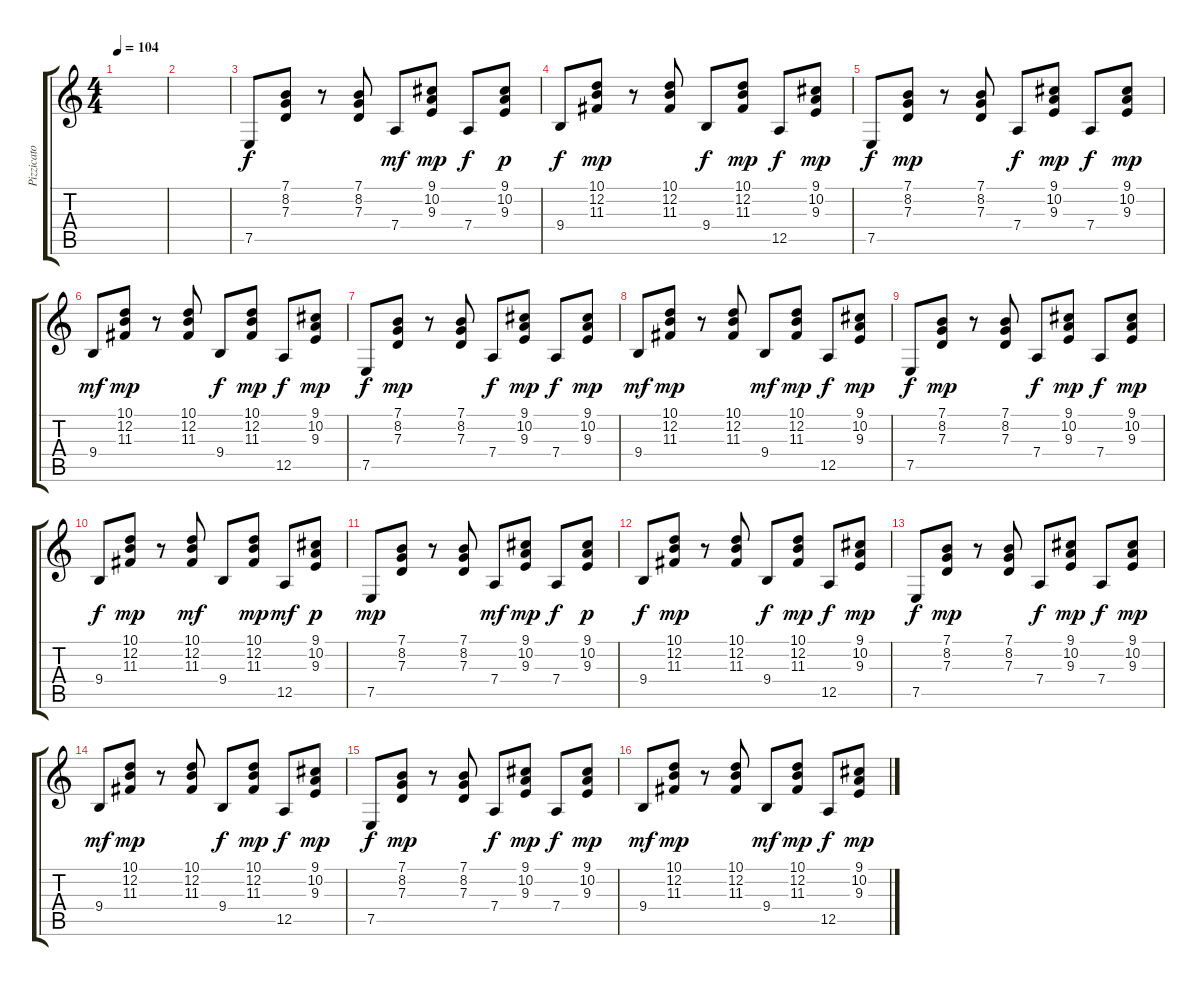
\track ("Pizzicato Strings" "Pizzicato ") {instrument pizzicatostrings}
\staff {score tabs}
\tuning (E4 B3 G3 D3 A2 E2) {hide}
\ts (4 4)
\tempo 104
\clef g2
\ks c
|
|
7.5.8 (7.1 8.2 7.3).8 r.8 (7.1 8.2 7.3).8 7.4.8{dy mf} (9.1 10.2 9.3).8{dy mp} 7.4.8{dy f} (9.1 10.2 9.3).8{dy p} |
9.4.8{dy f} (10.1 12.2 11.3).8{dy mp} r.8 (10.1 12.2 11.3).8 9.4.8{dy f} (10.1 12.2 11.3).8{dy mp} 12.5.8{dy f} (9.1 10.2 9.3).8{dy mp} |
7.5.8{dy f} (7.1 8.2 7.3).8{dy mp} r.8 (7.1 8.2 7.3).8 7.4.8{dy f} (9.1 10.2 9.3).8{dy mp} 7.4.8{dy f} (9.1 10.2 9.3).8{dy mp} |
9.4.8{dy mf} (10.1 12.2 11.3).8{dy mp} r.8 (10.1 12.2 11.3).8 9.4.8{dy f} (10.1 12.2 11.3).8{dy mp} 12.5.8{dy f} (9.1 10.2 9.3).8{dy mp} |
7.5.8{dy f} (7.1 8.2 7.3).8{dy mp} r.8 (7.1 8.2 7.3).8 7.4.8{dy f} (9.1 10.2 9.3).8{dy mp} 7.4.8{dy f} (9.1 10.2 9.3).8{dy mp} |
9.4.8{dy mf} (10.1 12.2 11.3).8{dy mp} r.8 (10.1 12.2 11.3).8 9.4.8{dy mf} (10.1 12.2 11.3).8{dy mp} 12.5.8{dy f} (9.1 10.2 9.3).8{dy mp} |
7.5.8{dy f} (7.1 8.2 7.3).8{dy mp} r.8 (7.1 8.2 7.3).8 7.4.8{dy f} (9.1 10.2 9.3).8{dy mp} 7.4.8{dy f} (9.1 10.2 9.3).8{dy mp} |
9.4.8{dy f} (10.1 12.2 11.3).8{dy mp} r.8 (10.1 12.2 11.3).8{dy mf} 9.4.8 (10.1 12.2 11.3).8{dy mp} 12.5.8{dy mf} (9.1 10.2 9.3).8{dy p} |
7.5.8{dy mp} (7.1 8.2 7.3).8 r.8 (7.1 8.2 7.3).8 7.4.8{dy mf} (9.1 10.2 9.3).8{dy mp} 7.4.8{dy f} (9.1 10.2 9.3).8{dy p} |
9.4.8{dy f} (10.1 12.2 11.3).8{dy mp} r.8 (10.1 12.2 11.3).8 9.4.8{dy f} (10.1 12.2 11.3).8{dy mp} 12.5.8{dy f} (9.1 10.2 9.3).8{dy mp} |
7.5.8{dy f} (7.1 8.2 7.3).8{dy mp} r.8 (7.1 8.2 7.3).8 7.4.8{dy f} (9.1 10.2 9.3).8{dy mp} 7.4.8{dy f} (9.1 10.2 9.3).8{dy mp} |
9.4.8{dy mf} (10.1 12.2 11.3).8{dy mp} r.8 (10.1 12.2 11.3).8 9.4.8{dy f} (10.1 12.2 11.3).8{dy mp} 12.5.8{dy f} (9.1 10.2 9.3).8{dy mp} |
7.5.8{dy f} (7.1 8.2 7.3).8{dy mp} r.8 (7.1 8.2 7.3).8 7.4.8{dy f} (9.1 10.2 9.3).8{dy mp} 7.4.8{dy f} (9.1 10.2 9.3).8{dy mp} |
9.4.8{dy mf} (10.1 12.2 11.3).8{dy mp} r.8 (10.1 12.2 11.3).8 9.4.8{dy mf} (10.1 12.2 11.3).8{dy mp} 12.5.8{dy f} (9.1 10.2 9.3).8{dy mp}
